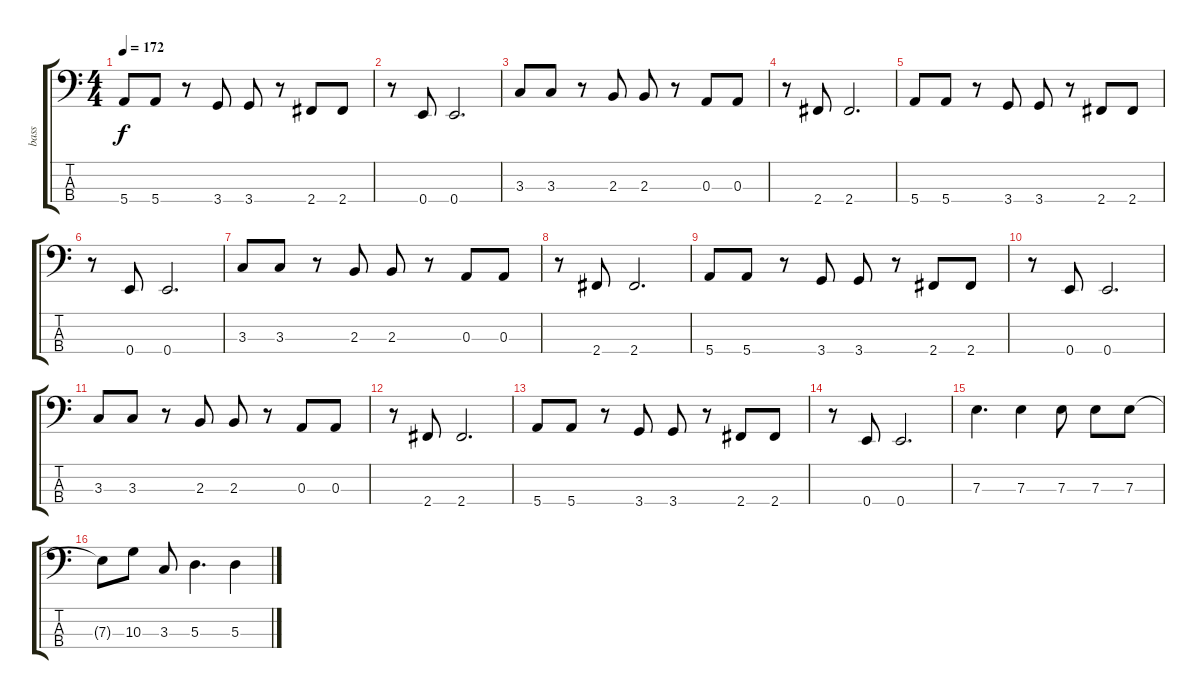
\track ("bass" "bass") {solo instrument electricbassfinger}
\staff {score tabs}
\tuning (G2 D2 A1 E1) {hide}
\ts (4 4)
\tempo 172
\clef f4
\ks c
5.4.8{dy f} 5.4.8 r.8 3.4.8 3.4.8 r.8 2.4.8 2.4.8 |
r.8 0.4.8 0.4.2{d} |
3.3.8 3.3.8 r.8 2.3.8 2.3.8 r.8 0.3.8 0.3.8 |
r.8 2.4.8 2.4.2{d} |
5.4.8 5.4.8 r.8 3.4.8 3.4.8 r.8 2.4.8 2.4.8 |
r.8 0.4.8 0.4.2{d} |
3.3.8 3.3.8 r.8 2.3.8 2.3.8 r.8 0.3.8 0.3.8 |
r.8 2.4.8 2.4.2{d} |
5.4.8 5.4.8 r.8 3.4.8 3.4.8 r.8 2.4.8 2.4.8 |
r.8 0.4.8 0.4.2{d} |
3.3.8 3.3.8 r.8 2.3.8 2.3.8 r.8 0.3.8 0.3.8 |
r.8 2.4.8 2.4.2{d} |
5.4.8 5.4.8 r.8 3.4.8 3.4.8 r.8 2.4.8 2.4.8 |
r.8 0.4.8 0.4.2{d} |
7.3.4{d} 7.3.4 7.3.8 7.3.8 7.3.8 |
7.3{t}.8 10.3.8 3.3.8 5.3.4{d} 5.3.4
